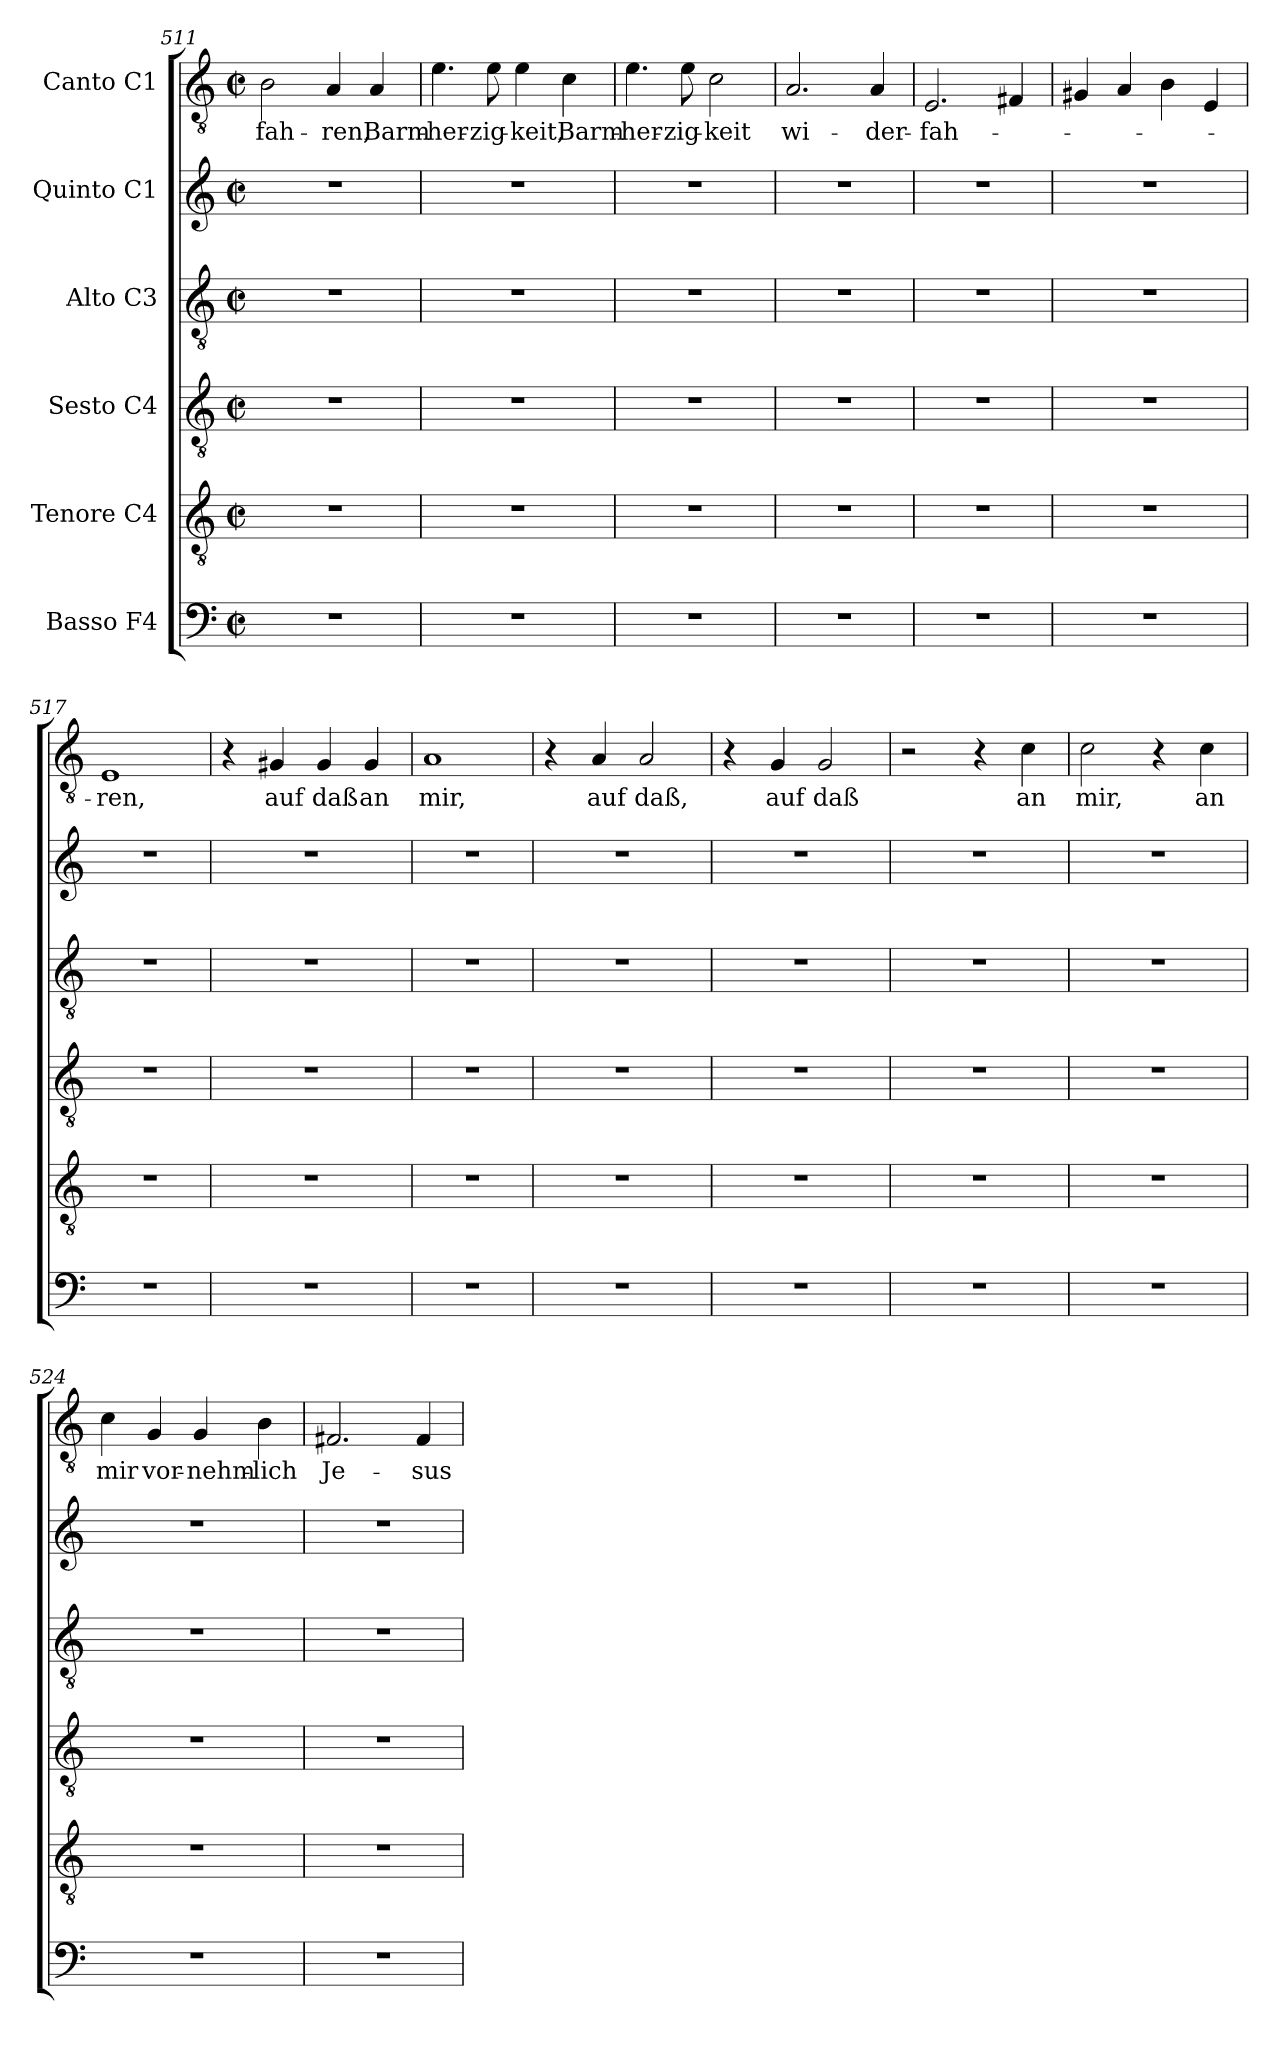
**kern	**kern	**kern	**kern	**kern	**kern	**text
*part6	*part5	*part4	*part3	*part2	*part1	*part1
*staff6	*staff5	*staff4	*staff3	*staff2	*staff1	*staff1
*I"Basso  F4	*I"Tenore  C4	*I"Sesto  C4	*I"Alto  C3	*I"Quinto  C1	*I"Canto C1	*
!!LO:LB:g=z
*clefF4	*clefGv2	*clefGv2	*clefGv2	*clefG2	*clefGv2	*
*M2/2	*M2/2	*M2/2	*M2/2	*M2/2	*M2/2	*
*met(c|)	*met(c|)	*met(c|)	*met(c|)	*met(c|)	*met(c|)	*
=511	=511	=511	=511	=511	=511	=511
!	!	!	!	!	!	!LO:LY:b:cj
1r	1r	1r	1r	1r	2B\	-fah-
!	!	!	!	!	!	!LO:LY:b:cj
.	.	.	.	.	4A/	-ren,
!	!	!	!	!	!	!LO:LY:b:cj
.	.	.	.	.	4A/	Barm-
=512	=512	=512	=512	=512	=512	=512
!	!	!	!	!	!	!LO:LY:b:cj
1r	1r	1r	1r	1r	4.e\	-her-
!	!	!	!	!	!	!LO:LY:b
.	.	.	.	.	8e\	-zig-
!	!	!	!	!	!	!LO:LY:b:rj
.	.	.	.	.	4e\	-keit,
!	!	!	!	!	!	!LO:LY:b:cj
.	.	.	.	.	4c\	Barm-
=513	=513	=513	=513	=513	=513	=513
!	!	!	!	!	!	!LO:LY:b:cj
1r	1r	1r	1r	1r	4.e\	-her-
!	!	!	!	!	!	!LO:LY:b
.	.	.	.	.	8e\	-zig-
!	!	!	!	!	!	!LO:LY:b:rj
.	.	.	.	.	2c\	-keit
=514	=514	=514	=514	=514	=514	=514
!	!	!	!	!	!	!LO:LY:b:cj
1r	1r	1r	1r	1r	2.A/	wi-
!	!	!	!	!	!	!LO:LY:b:cj
.	.	.	.	.	4A/	-der-
=515	=515	=515	=515	=515	=515	=515
!	!	!	!	!	!	!LO:LY:b:cj
1r	1r	1r	1r	1r	2.E/	-fah-
.	.	.	.	.	4F#X/	.
=516	=516	=516	=516	=516	=516	=516
1r	1r	1r	1r	1r	4G#X/	.
.	.	.	.	.	4A/	.
.	.	.	.	.	4B\	.
.	.	.	.	.	4E/	.
=517	=517	=517	=517	=517	=517	=517
!	!	!	!	!	!	!LO:LY:b:cj
1r	1r	1r	1r	1r	1E	-ren,
!!LO:LB:g=z
=518	=518	=518	=518	=518	=518	=518
1r	1r	1r	1r	1r	4r	.
!	!	!	!	!	!	!LO:LY:b:cj
.	.	.	.	.	4G#X/	auf
!	!	!	!	!	!	!LO:LY:b:cj
.	.	.	.	.	4G#/	daß
!	!	!	!	!	!	!LO:LY:b:cj
.	.	.	.	.	4G#/	an
=519	=519	=519	=519	=519	=519	=519
!	!	!	!	!	!	!LO:LY:b:cj
1r	1r	1r	1r	1r	1A	mir,
=520	=520	=520	=520	=520	=520	=520
1r	1r	1r	1r	1r	4r	.
!	!	!	!	!	!	!LO:LY:b:cj
.	.	.	.	.	4A/	auf
!	!	!	!	!	!	!LO:LY:b:cj
.	.	.	.	.	2A/	daß,
=521	=521	=521	=521	=521	=521	=521
1r	1r	1r	1r	1r	4r	.
!	!	!	!	!	!	!LO:LY:b:cj
.	.	.	.	.	4G/	auf
!	!	!	!	!	!	!LO:LY:b:cj
.	.	.	.	.	2G/	daß
=522	=522	=522	=522	=522	=522	=522
1r	1r	1r	1r	1r	2r	.
.	.	.	.	.	4r	.
!	!	!	!	!	!	!LO:LY:b:cj
.	.	.	.	.	4c\	an
=523	=523	=523	=523	=523	=523	=523
!	!	!	!	!	!	!LO:LY:b:cj
1r	1r	1r	1r	1r	2c\	mir,
.	.	.	.	.	4r	.
!	!	!	!	!	!	!LO:LY:b:cj
.	.	.	.	.	4c\	an
=524	=524	=524	=524	=524	=524	=524
!	!	!	!	!	!	!LO:LY:b:cj
1r	1r	1r	1r	1r	4c\	mir
!	!	!	!	!	!	!LO:LY:b
.	.	.	.	.	4G/	vor-
!	!	!	!	!	!	!LO:LY:b:cj
.	.	.	.	.	4G/	-nehm-
!	!	!	!	!	!	!LO:LY:b:rj
.	.	.	.	.	4B\	-lich
!!LO:LB:g=z
=525	=525	=525	=525	=525	=525	=525
!	!	!	!	!	!	!LO:LY:b:cj
1r	1r	1r	1r	1r	2.F#X/	Je-
!	!	!	!	!	!	!LO:LY:b:cj
.	.	.	.	.	4F#/	-sus
=	=	=	=	=	=	=
*-	*-	*-	*-	*-	*-	*-
